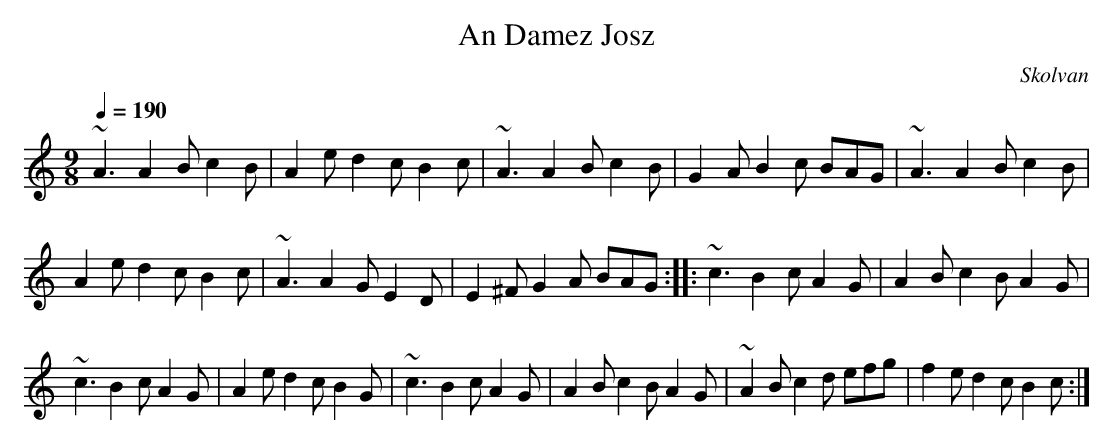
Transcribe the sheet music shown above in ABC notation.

X:1     %Music
T:An Damez Josz     %Tune name
C:Skolvan     %Tune composer
Q:1/4=190     %Tempo
V:1     %
     %!STAVE 0 '' @
     %!INSTR 'Piano 1' 0 0 @
|:
M:9/8     %Meter
L:1/8     %
K:C
~A3 A2 B c2 B |A2 e d2 c B2 c |~A3 A2 B c2 B |G2 A B2 c BAG |~A3 A2 B c2 B |
A2 e d2 c B2 c |~A3 A2 G E2 D |E2 ^F G2 A BAG ::~c3 B2 c A2 G |A2 B c2 B A2 G |
~c3 B2 c A2 G |A2 e d2 c B2 G |~c3 B2 c A2 G |A2 B c2 B A2 G |~A2 B c2 d efg |f2 e d2 c B2 c :|
     %End of file
